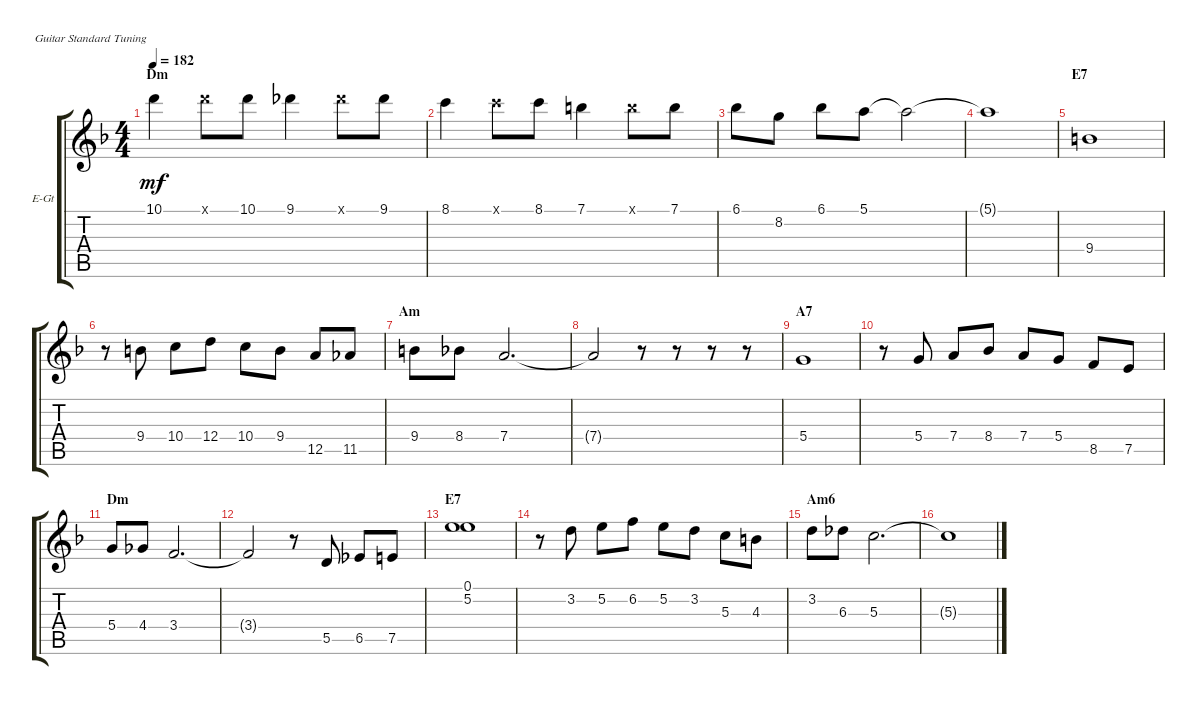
\defaultSystemsLayout 4
\bracketExtendMode groupsimilarinstruments
\firstSystemTrackNameOrientation horizontal
\otherSystemsTrackNameOrientation horizontal
\track ("Guitar 2" "E-Gt") {instrument overdrivenguitar}
\staff {score tabs}
\tuning (E4 B3 G3 D3 A2 E2)
\ts (4 4)
\section ("" "Dm")
\tempo 182
\clef g2
\ks f
10.1.4{dy mf} 10.1{x}.8 10.1.8 9.1.4 9.1{x}.8 9.1.8 |
8.1.4 8.1{x}.8 8.1.8 7.1.4 7.1{x}.8 7.1.8 |
6.1.8 8.2.8 6.1.8 5.1.8 5.1{t}.2 |
5.1{t}.1 |
\section ("" "E7")
9.4.1 |
r.8 9.4.8 10.4.8 12.4.8 10.4.8 9.4.8 12.5.8 11.5.8 |
\section ("" "Am")
9.4.8 8.4.8 7.4.2{d} |
7.4{t}.2 r.8 r.8 r.8 r.8 |
\section ("" "A7")
5.4.1 |
r.8 5.4.8 7.4.8 8.4.8 7.4.8 5.4.8 8.5.8 7.5.8 |
\section ("" "Dm")
5.4.8 4.4.8 3.4.2{d} |
3.4{t}.2 r.8 5.5.8 6.5.8 7.5.8 |
\section ("" "E7")
(5.2 0.1).1 |
r.8 3.2.8 5.2.8 6.2.8 5.2.8 3.2.8 5.3.8 4.3.8 |
\section ("" "Am6")
3.2.8 6.3.8 5.3.2{d} |
5.3{t}.1
